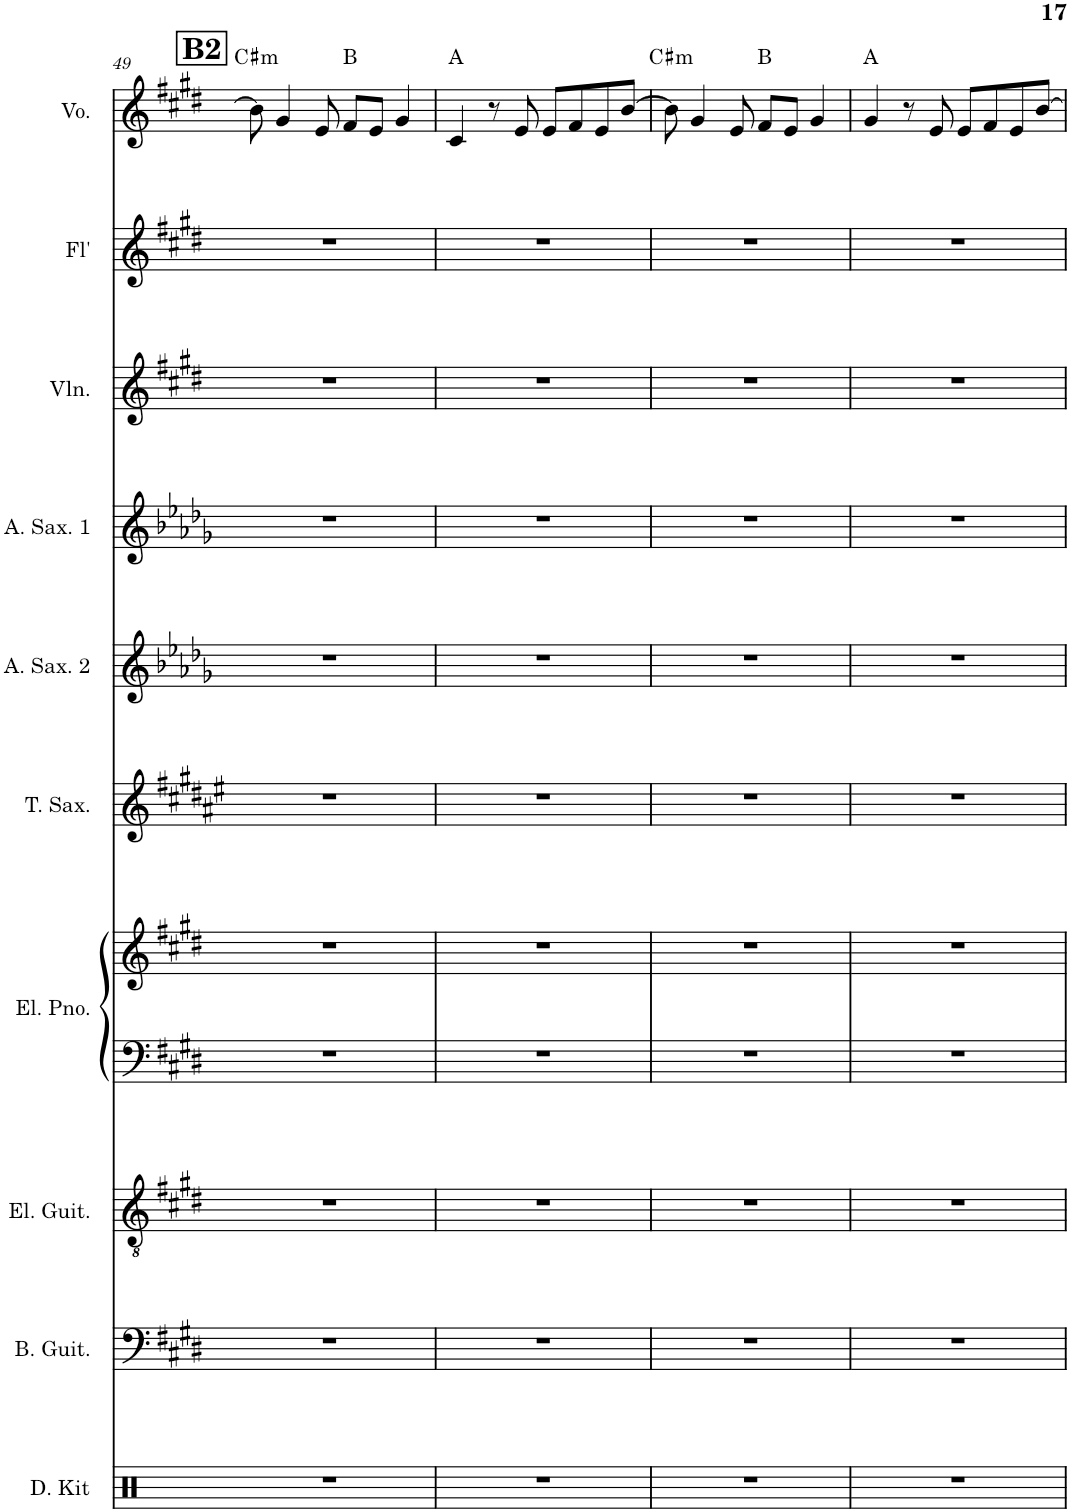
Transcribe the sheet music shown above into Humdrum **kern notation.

**kern	**kern	**kern	**kern	**kern	**kern	**kern	**kern	**kern	**kern	**kern	**harte
*part10	*part9	*part8	*part7	*part7	*part6	*part5	*part4	*part3	*part2	*part1	*part1
*staff11	*staff10	*staff9	*staff8	*staff7	*staff6	*staff5	*staff4	*staff3	*staff2	*staff1	*
*I"Drum Kit	*I"Bass Guitar	*I"Electric Guitar	*I"Electric Piano	*	*I"Tenor Saxophone	*I"Alto Saxophone 2	*I"Alto Saxophone 1	*I"Violin	*I"Flute	*I"Voice	*
*I'D. Kit	*I'B. Guit.	*I'El. Guit.	*I'El. Pno.	*	*I'T. Sax.	*I'A. Sax. 2	*I'A. Sax. 1	*I'Vln.	*I'Fl'	*I'Vo.	*
!!LO:PB:g=z
*clefX	*clefF4	*clefGv2	*clefF4	*clefG2	*clefG2	*clefG2	*clefG2	*clefG2	*clefG2	*clefG2	*
*	*Trd7c12	*	*	*	*Trd8c14	*Trd5c9	*Trd5c9	*	*	*	*
*k[]	*k[f#c#g#d#]	*k[f#c#g#d#]	*k[f#c#g#d#]	*k[f#c#g#d#]	*k[f#c#g#d#a#e#]	*k[b-e-a-d-g-]	*k[b-e-a-d-g-]	*k[f#c#g#d#]	*k[f#c#g#d#]	*k[f#c#g#d#]	*
*M4/4	*M4/4	*M4/4	*M4/4	*M4/4	*M4/4	*M4/4	*M4/4	*M4/4	*M4/4	*M4/4	*
!!LO:REH:place=s1:a:B:cj:fs=14:t=B2
=49	=49	=49	=49	=49	=49	=49	=49	=49	=49	=49	=49
!	!	!	!	!	!	!	!	!	!	!	!LO:H:kt=m
1r	1r	1r	1r	1r	1r	1r	1r	1r	1r	8b\]	C#:min
.	.	.	.	.	.	.	.	.	.	4g#/	.
.	.	.	.	.	.	.	.	.	.	8e/	.
.	.	.	.	.	.	.	.	.	.	8f#/L	B:maj
.	.	.	.	.	.	.	.	.	.	8e/J	.
.	.	.	.	.	.	.	.	.	.	4g#/	.
=50	=50	=50	=50	=50	=50	=50	=50	=50	=50	=50	=50
1r	1r	1r	1r	1r	1r	1r	1r	1r	1r	4c#/	A:maj
.	.	.	.	.	.	.	.	.	.	8r	.
.	.	.	.	.	.	.	.	.	.	8e/	.
.	.	.	.	.	.	.	.	.	.	8e/L	.
.	.	.	.	.	.	.	.	.	.	8f#/	.
.	.	.	.	.	.	.	.	.	.	8e/	.
.	.	.	.	.	.	.	.	.	.	[8b/J	.
=51	=51	=51	=51	=51	=51	=51	=51	=51	=51	=51	=51
!	!	!	!	!	!	!	!	!	!	!	!LO:H:kt=m
1r	1r	1r	1r	1r	1r	1r	1r	1r	1r	8b\]	C#:min
.	.	.	.	.	.	.	.	.	.	4g#/	.
.	.	.	.	.	.	.	.	.	.	8e/	.
.	.	.	.	.	.	.	.	.	.	8f#/L	B:maj
.	.	.	.	.	.	.	.	.	.	8e/J	.
.	.	.	.	.	.	.	.	.	.	4g#/	.
=52	=52	=52	=52	=52	=52	=52	=52	=52	=52	=52	=52
1r	1r	1r	1r	1r	1r	1r	1r	1r	1r	4g#/	A:maj
.	.	.	.	.	.	.	.	.	.	8r	.
.	.	.	.	.	.	.	.	.	.	8e/	.
.	.	.	.	.	.	.	.	.	.	8e/L	.
.	.	.	.	.	.	.	.	.	.	8f#/	.
.	.	.	.	.	.	.	.	.	.	8e/	.
.	.	.	.	.	.	.	.	.	.	[8b/J	.
=	=	=	=	=	=	=	=	=	=	=	=
*-	*-	*-	*-	*-	*-	*-	*-	*-	*-	*-	*-
